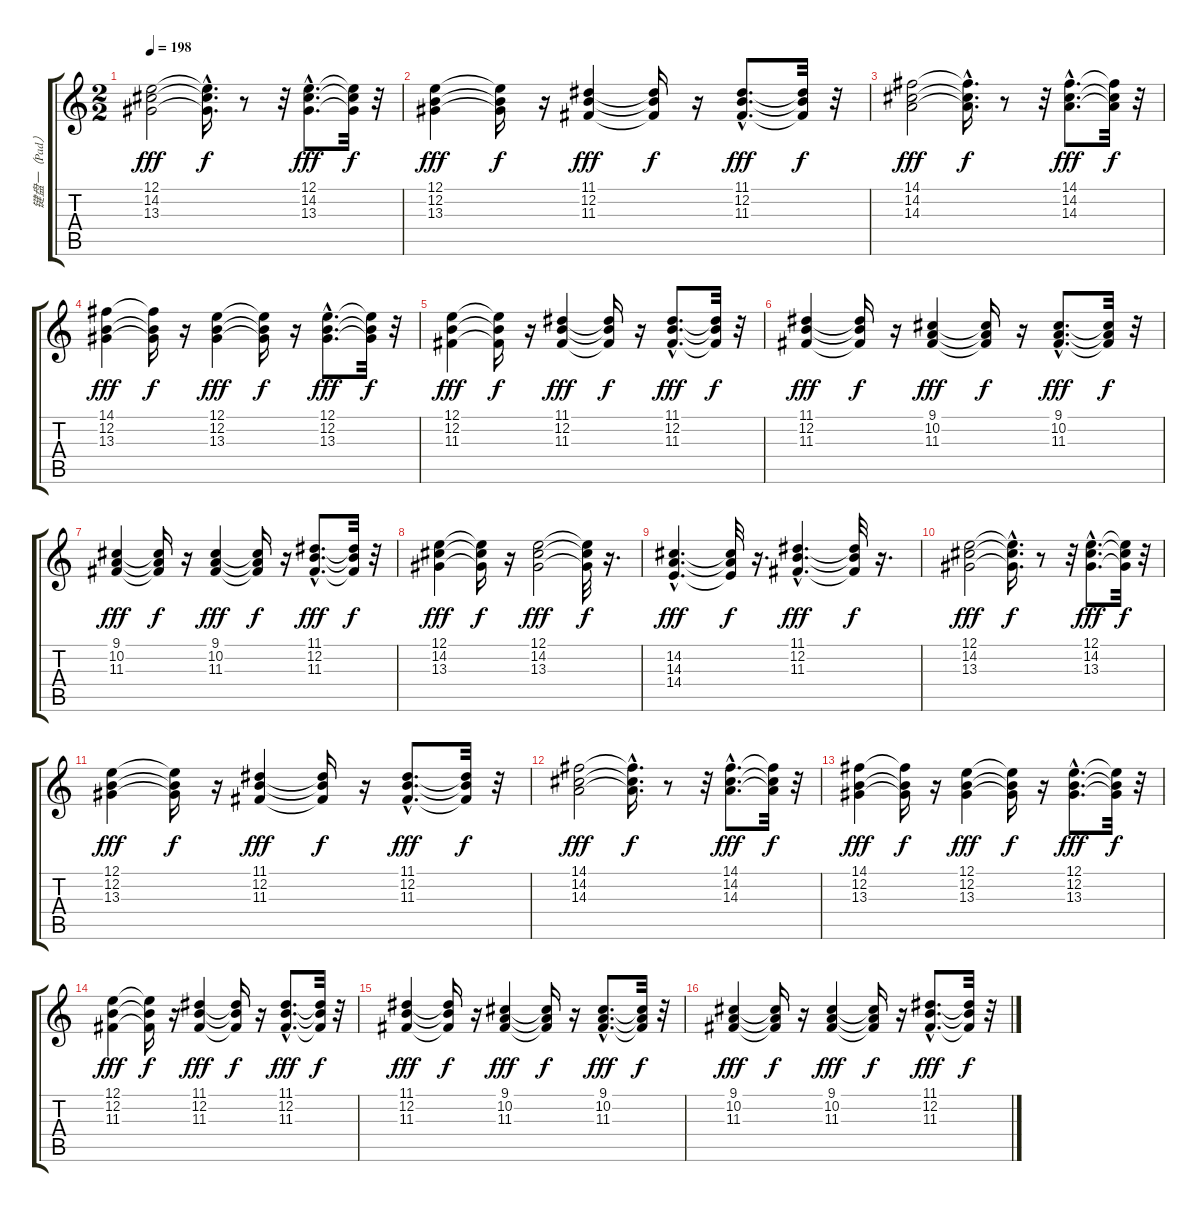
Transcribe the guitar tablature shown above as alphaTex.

\track ("键盘一（Pad）" "键盘一（Pad）") {instrument pad1newage}
\staff {score tabs}
\tuning (E4 B3 G3 D3 A2 E2) {hide}
\ts (2 2)
\tempo 198
\clef g2
\ks c
(12.1 14.2 13.3).2{dy fff} (12.1{hac t} 14.2{hac t} 13.3{hac t}).16{d dy f} r.8 r.32 (12.1{hac} 14.2{hac} 13.3{hac}).8{d dy fff} (12.1{t} 14.2{t} 13.3{t}).32{dy f} r.32 |
(12.1 12.2 13.3).4{dy fff} (12.1{t} 12.2{t} 13.3{t}).16{dy f} r.16 (11.1 12.2 11.3).4{dy fff} (11.1{t} 12.2{t} 11.3{t}).16{dy f} r.16 (11.1{hac} 12.2{hac} 11.3{hac}).8{d dy fff} (11.1{t} 12.2{t} 11.3{t}).32{dy f} r.32 |
(14.1 14.2 14.3).2{dy fff} (14.1{hac t} 14.2{hac t} 14.3{hac t}).16{d dy f} r.8 r.32 (14.1{hac} 14.2{hac} 14.3{hac}).8{d dy fff} (14.1{t} 14.2{t} 14.3{t}).32{dy f} r.32 |
(14.1 12.2 13.3).4{dy fff} (14.1{t} 12.2{t} 13.3{t}).16{dy f} r.16 (12.1 12.2 13.3).4{dy fff} (12.1{t} 12.2{t} 13.3{t}).16{dy f} r.16 (12.1{hac} 12.2{hac} 13.3{hac}).8{d dy fff} (12.1{t} 12.2{t} 13.3{t}).32{dy f} r.32 |
(12.1 12.2 11.3).4{dy fff} (12.1{t} 12.2{t} 11.3{t}).16{dy f} r.16 (11.1 12.2 11.3).4{dy fff} (11.1{t} 12.2{t} 11.3{t}).16{dy f} r.16 (11.1{hac} 12.2{hac} 11.3{hac}).8{d dy fff} (11.1{t} 12.2{t} 11.3{t}).32{dy f} r.32 |
(11.1 12.2 11.3).4{dy fff} (11.1{t} 12.2{t} 11.3{t}).16{dy f} r.16 (9.1 10.2 11.3).4{dy fff} (9.1{t} 10.2{t} 11.3{t}).16{dy f} r.16 (9.1{hac} 10.2{hac} 11.3{hac}).8{d dy fff} (9.1{t} 10.2{t} 11.3{t}).32{dy f} r.32 |
(9.1 10.2 11.3).4{dy fff} (9.1{t} 10.2{t} 11.3{t}).16{dy f} r.16 (9.1 10.2 11.3).4{dy fff} (9.1{t} 10.2{t} 11.3{t}).16{dy f} r.16 (11.1{hac} 12.2{hac} 11.3{hac}).8{d dy fff} (11.1{t} 12.2{t} 11.3{t}).32{dy f} r.32 |
(12.1 14.2 13.3).4{dy fff} (12.1{t} 14.2{t} 13.3{t}).16{dy f} r.16 (12.1 14.2 13.3).2{dy fff} (12.1{t} 14.2{t} 13.3{t}).32{dy f} r.16{d} |
(14.2{hac} 14.3{hac} 14.4{hac}).4{d dy fff} (14.2{t} 14.3{t} 14.4{t}).32{dy f} r.16{d} (11.1{hac} 12.2{hac} 11.3{hac}).4{d dy fff} (11.1{t} 12.2{t} 11.3{t}).32{dy f} r.16{d} |
(12.1 14.2 13.3).2{dy fff} (12.1{hac t} 14.2{hac t} 13.3{hac t}).16{d dy f} r.8 r.32 (12.1{hac} 14.2{hac} 13.3{hac}).8{d dy fff} (12.1{t} 14.2{t} 13.3{t}).32{dy f} r.32 |
(12.1 12.2 13.3).4{dy fff} (12.1{t} 12.2{t} 13.3{t}).16{dy f} r.16 (11.1 12.2 11.3).4{dy fff} (11.1{t} 12.2{t} 11.3{t}).16{dy f} r.16 (11.1{hac} 12.2{hac} 11.3{hac}).8{d dy fff} (11.1{t} 12.2{t} 11.3{t}).32{dy f} r.32 |
(14.1 14.2 14.3).2{dy fff} (14.1{hac t} 14.2{hac t} 14.3{hac t}).16{d dy f} r.8 r.32 (14.1{hac} 14.2{hac} 14.3{hac}).8{d dy fff} (14.1{t} 14.2{t} 14.3{t}).32{dy f} r.32 |
(14.1 12.2 13.3).4{dy fff} (14.1{t} 12.2{t} 13.3{t}).16{dy f} r.16 (12.1 12.2 13.3).4{dy fff} (12.1{t} 12.2{t} 13.3{t}).16{dy f} r.16 (12.1{hac} 12.2{hac} 13.3{hac}).8{d dy fff} (12.1{t} 12.2{t} 13.3{t}).32{dy f} r.32 |
(12.1 12.2 11.3).4{dy fff} (12.1{t} 12.2{t} 11.3{t}).16{dy f} r.16 (11.1 12.2 11.3).4{dy fff} (11.1{t} 12.2{t} 11.3{t}).16{dy f} r.16 (11.1{hac} 12.2{hac} 11.3{hac}).8{d dy fff} (11.1{t} 12.2{t} 11.3{t}).32{dy f} r.32 |
(11.1 12.2 11.3).4{dy fff} (11.1{t} 12.2{t} 11.3{t}).16{dy f} r.16 (9.1 10.2 11.3).4{dy fff} (9.1{t} 10.2{t} 11.3{t}).16{dy f} r.16 (9.1{hac} 10.2{hac} 11.3{hac}).8{d dy fff} (9.1{t} 10.2{t} 11.3{t}).32{dy f} r.32 |
(9.1 10.2 11.3).4{dy fff} (9.1{t} 10.2{t} 11.3{t}).16{dy f} r.16 (9.1 10.2 11.3).4{dy fff} (9.1{t} 10.2{t} 11.3{t}).16{dy f} r.16 (11.1{hac} 12.2{hac} 11.3{hac}).8{d dy fff} (11.1{t} 12.2{t} 11.3{t}).32{dy f} r.32
